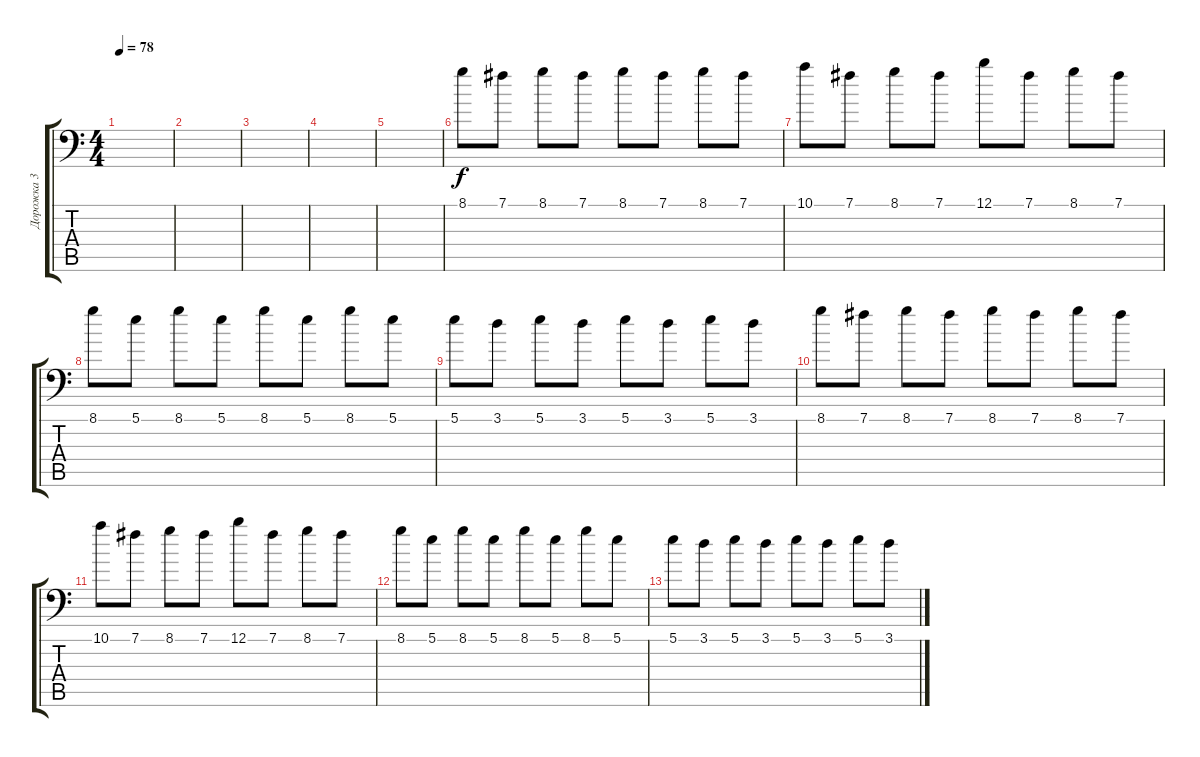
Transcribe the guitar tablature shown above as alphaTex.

\track ("Дорожка 3" "Дорожка 3") {instrument overdrivenguitar}
\staff {score tabs}
\tuning (B3 Gb3 D3 A2 E2 A1) {hide}
\ts (4 4)
\tempo 78
\clef f4
\ks c
|
|
|
|
|
8.1.8 7.1.8 8.1.8 7.1.8 8.1.8 7.1.8 8.1.8 7.1.8 |
10.1.8 7.1.8 8.1.8 7.1.8 12.1.8 7.1.8 8.1.8 7.1.8 |
8.1.8 5.1.8 8.1.8 5.1.8 8.1.8 5.1.8 8.1.8 5.1.8 |
5.1.8 3.1.8 5.1.8 3.1.8 5.1.8 3.1.8 5.1.8 3.1.8 |
8.1.8 7.1.8 8.1.8 7.1.8 8.1.8 7.1.8 8.1.8 7.1.8 |
10.1.8 7.1.8 8.1.8 7.1.8 12.1.8 7.1.8 8.1.8 7.1.8 |
8.1.8 5.1.8 8.1.8 5.1.8 8.1.8 5.1.8 8.1.8 5.1.8 |
5.1.8 3.1.8 5.1.8 3.1.8 5.1.8 3.1.8 5.1.8 3.1.8
